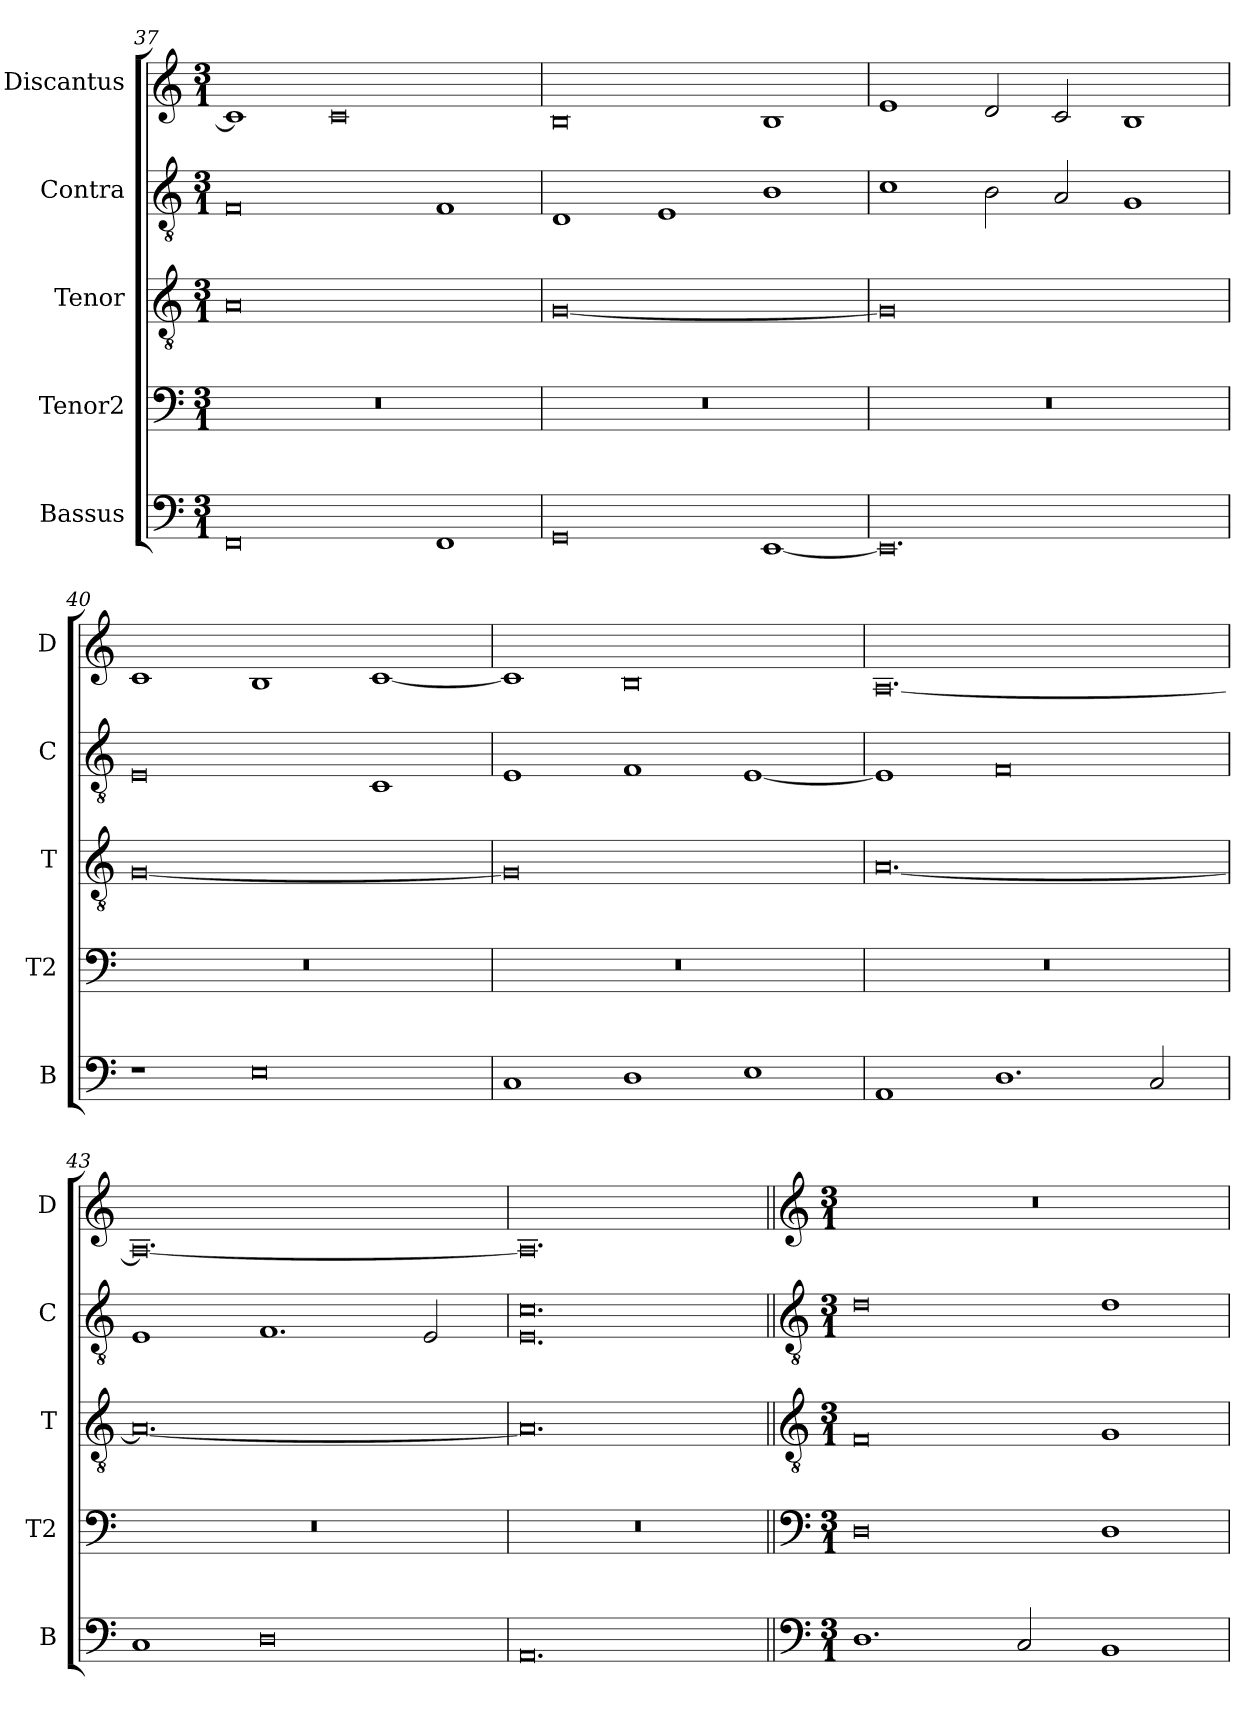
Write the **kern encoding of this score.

**kern	**kern	**kern	**kern	**kern
*part5	*part4	*part3	*part2	*part1
*staff5	*staff4	*staff3	*staff2	*staff1
*I"Bassus	*I"Tenor2	*I"Tenor	*I"Contra	*I"Discantus
*I'B	*I'T2	*I'T	*I'C	*I'D
*clefF4	*clefF4	*clefGv2	*clefGv2	*clefG2
*k[]	*k[]	*k[]	*k[]	*k[]
*M3/1	*M3/1	*M3/1	*M3/1	*M3/1
=37	=37	=37	=37	=37
!	!	!LO:N:vis=0	!	!
0FF	0.r	0.A	0F	1c]
.	.	.	.	0c
1FF	.	.	1F	.
=38	=38	=38	=38	=38
!	!	!LO:N:vis=0	!	!
0GG	0.r	[0.G	1D	0B
.	.	.	1E	.
[1EE	.	.	1B	1B
=39	=39	=39	=39	=39
!	!	!LO:N:vis=0	!	!
0.EE]	0.r	0.G]	1c	1e
.	.	.	2B\	2d/
.	.	.	2A/	2c/
.	.	.	1G	1B
=40	=40	=40	=40	=40
!	!	!LO:N:vis=0	!	!
1r	0.r	[0.G	0E	1c
0E	.	.	.	1B
.	.	.	1C	[1c
=41	=41	=41	=41	=41
!	!	!LO:N:vis=0	!	!
1C	0.r	0.G]	1E	1c]
1D	.	.	1F	0B
1E	.	.	[1E	.
=42	=42	=42	=42	=42
1AA	0.r	[0.A	1E]	[0.A
1.D	.	.	0F	.
2C/	.	.	.	.
=43	=43	=43	=43	=43
1C	0.r	0.A_	1E	0.A_
0D	.	.	1.F	.
.	.	.	2E/	.
=44	=44	=44	=44	=44
*	*	*	*^	*
0.AA	0.r	0.A]	0.E\	0.c/	0.A]
*	*	*	*v	*v	*
!!LO:LB:g=z
=45||	=45||	=45||	=45||	=45||
*clefF4	*clefF4	*clefGv2	*clefGv2	*clefG2
*k[]	*k[]	*k[]	*k[]	*k[]
*M3/1	*M3/1	*M3/1	*M3/1	*M3/1
1.D	0D	0F	0d	0.r
2C/	.	.	.	.
1BB	1D	1G	1d	.
=	=	=	=	=
*-	*-	*-	*-	*-
